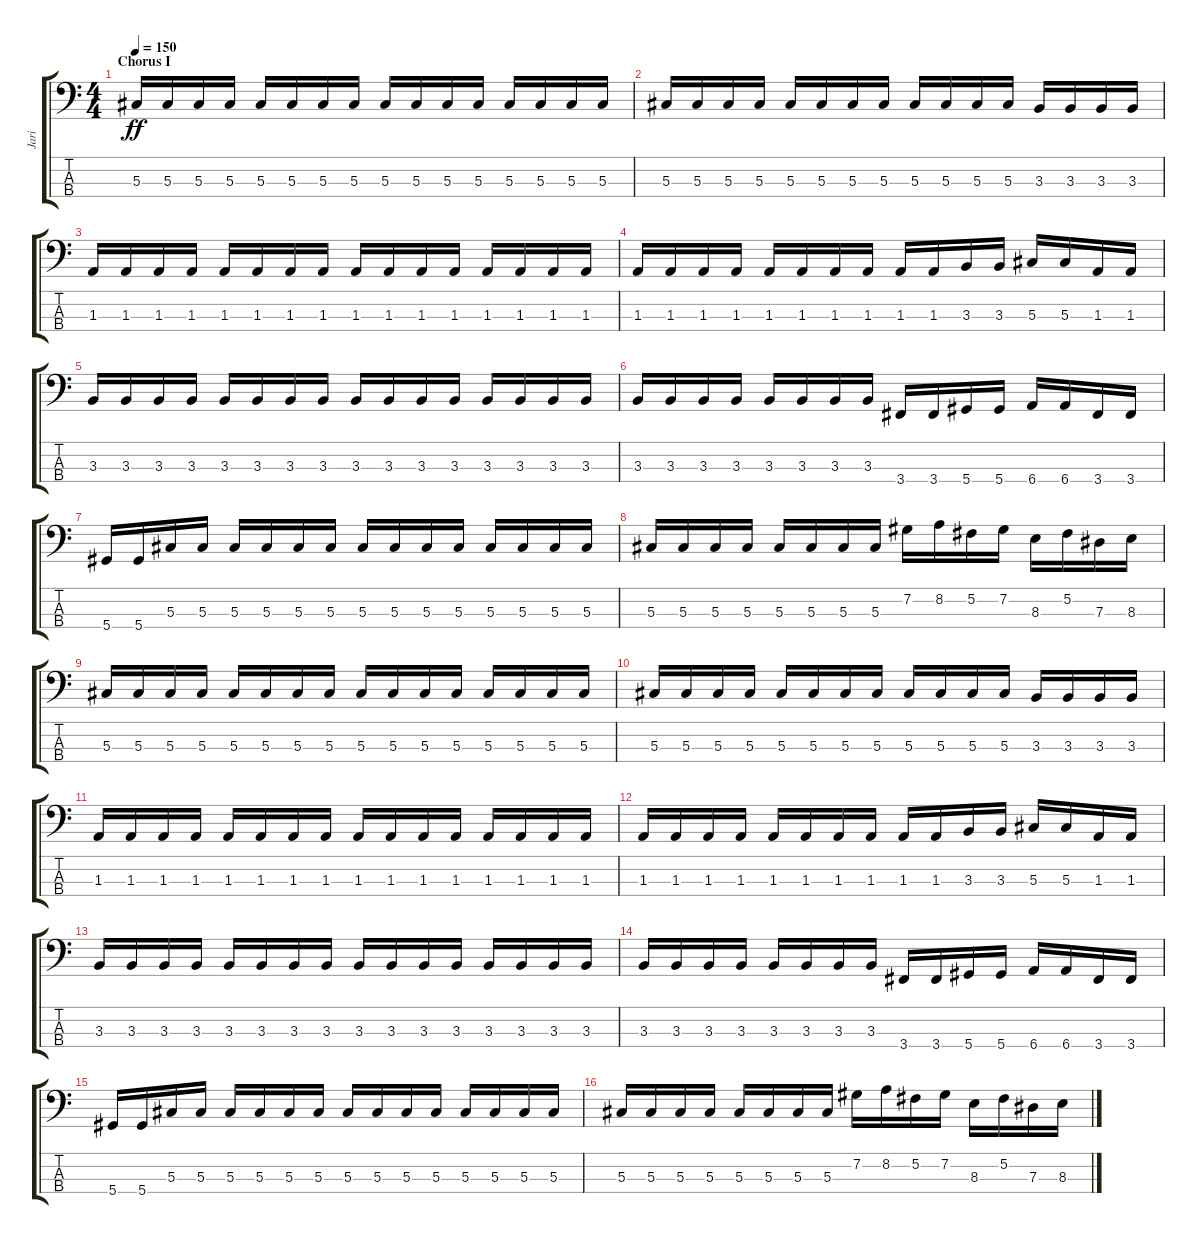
\track ("Jari" "Jari") {instrument electricbassfinger}
\staff {score tabs}
\tuning (Gb2 Db2 Ab1 Eb1) {hide}
\ts (4 4)
\section ("" "Chorus I")
\tempo 150
\clef f4
\ks c
5.3.16{dy ff} 5.3.16 5.3.16 5.3.16 5.3.16 5.3.16 5.3.16 5.3.16 5.3.16 5.3.16 5.3.16 5.3.16 5.3.16 5.3.16 5.3.16 5.3.16 |
5.3.16 5.3.16 5.3.16 5.3.16 5.3.16 5.3.16 5.3.16 5.3.16 5.3.16 5.3.16 5.3.16 5.3.16 3.3.16 3.3.16 3.3.16 3.3.16 |
1.3.16 1.3.16 1.3.16 1.3.16 1.3.16 1.3.16 1.3.16 1.3.16 1.3.16 1.3.16 1.3.16 1.3.16 1.3.16 1.3.16 1.3.16 1.3.16 |
1.3.16 1.3.16 1.3.16 1.3.16 1.3.16 1.3.16 1.3.16 1.3.16 1.3.16 1.3.16 3.3.16 3.3.16 5.3.16 5.3.16 1.3.16 1.3.16 |
3.3.16 3.3.16 3.3.16 3.3.16 3.3.16 3.3.16 3.3.16 3.3.16 3.3.16 3.3.16 3.3.16 3.3.16 3.3.16 3.3.16 3.3.16 3.3.16 |
3.3.16 3.3.16 3.3.16 3.3.16 3.3.16 3.3.16 3.3.16 3.3.16 3.4.16 3.4.16 5.4.16 5.4.16 6.4.16 6.4.16 3.4.16 3.4.16 |
5.4.16 5.4.16 5.3.16 5.3.16 5.3.16 5.3.16 5.3.16 5.3.16 5.3.16 5.3.16 5.3.16 5.3.16 5.3.16 5.3.16 5.3.16 5.3.16 |
5.3.16 5.3.16 5.3.16 5.3.16 5.3.16 5.3.16 5.3.16 5.3.16 7.2.16 8.2.16 5.2.16 7.2.16 8.3.16 5.2.16 7.3.16 8.3.16 |
5.3.16 5.3.16 5.3.16 5.3.16 5.3.16 5.3.16 5.3.16 5.3.16 5.3.16 5.3.16 5.3.16 5.3.16 5.3.16 5.3.16 5.3.16 5.3.16 |
5.3.16 5.3.16 5.3.16 5.3.16 5.3.16 5.3.16 5.3.16 5.3.16 5.3.16 5.3.16 5.3.16 5.3.16 3.3.16 3.3.16 3.3.16 3.3.16 |
1.3.16 1.3.16 1.3.16 1.3.16 1.3.16 1.3.16 1.3.16 1.3.16 1.3.16 1.3.16 1.3.16 1.3.16 1.3.16 1.3.16 1.3.16 1.3.16 |
1.3.16 1.3.16 1.3.16 1.3.16 1.3.16 1.3.16 1.3.16 1.3.16 1.3.16 1.3.16 3.3.16 3.3.16 5.3.16 5.3.16 1.3.16 1.3.16 |
3.3.16 3.3.16 3.3.16 3.3.16 3.3.16 3.3.16 3.3.16 3.3.16 3.3.16 3.3.16 3.3.16 3.3.16 3.3.16 3.3.16 3.3.16 3.3.16 |
3.3.16 3.3.16 3.3.16 3.3.16 3.3.16 3.3.16 3.3.16 3.3.16 3.4.16 3.4.16 5.4.16 5.4.16 6.4.16 6.4.16 3.4.16 3.4.16 |
5.4.16 5.4.16 5.3.16 5.3.16 5.3.16 5.3.16 5.3.16 5.3.16 5.3.16 5.3.16 5.3.16 5.3.16 5.3.16 5.3.16 5.3.16 5.3.16 |
5.3.16 5.3.16 5.3.16 5.3.16 5.3.16 5.3.16 5.3.16 5.3.16 7.2.16 8.2.16 5.2.16 7.2.16 8.3.16 5.2.16 7.3.16 8.3.16
